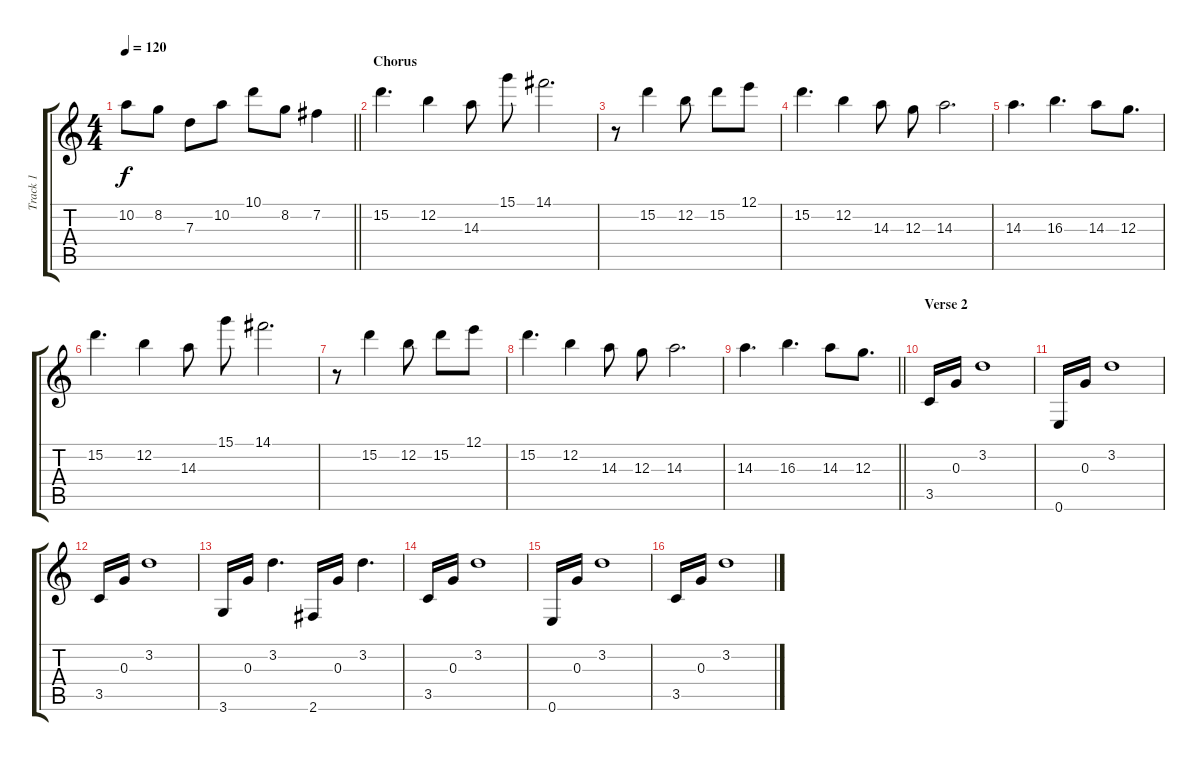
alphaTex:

\track ("Track 1" "Track 1") {instrument electricguitarclean}
\staff {score tabs}
\tuning (E4 B3 G3 D3 A2 E2) {hide}
\ts (4 4)
\tempo 120
\clef g2
\barLineRight lightlight
\ks c
10.2.8{dy f} 8.2.8 7.3.8 10.2.8 10.1.8 8.2.8 7.2.4 |
\section ("" "Chorus")
15.2.4{d} 12.2.4 14.3.8 15.1.8 14.1.2{d} |
r.8 15.2.4 12.2.8 15.2.8 12.1.8 |
15.2.4{d} 12.2.4 14.3.8 12.3.8 14.3.2{d} |
14.3.4{d} 16.3.4{d} 14.3.8 12.3.8{d} |
15.2.4{d} 12.2.4 14.3.8 15.1.8 14.1.2{d} |
r.8 15.2.4 12.2.8 15.2.8 12.1.8 |
15.2.4{d} 12.2.4 14.3.8 12.3.8 14.3.2{d} |
\barLineRight lightlight
14.3.4{d} 16.3.4{d} 14.3.8 12.3.8{d} |
\section ("" "Verse 2")
3.5.16 0.3.16 3.2.1 |
0.6.16 0.3.16 3.2.1 |
3.5.16 0.3.16 3.2.1 |
3.6.16 0.3.16 3.2.4{d} 2.6.16 0.3.16 3.2.4{d} |
3.5.16 0.3.16 3.2.1 |
0.6.16 0.3.16 3.2.1 |
3.5.16 0.3.16 3.2.1
